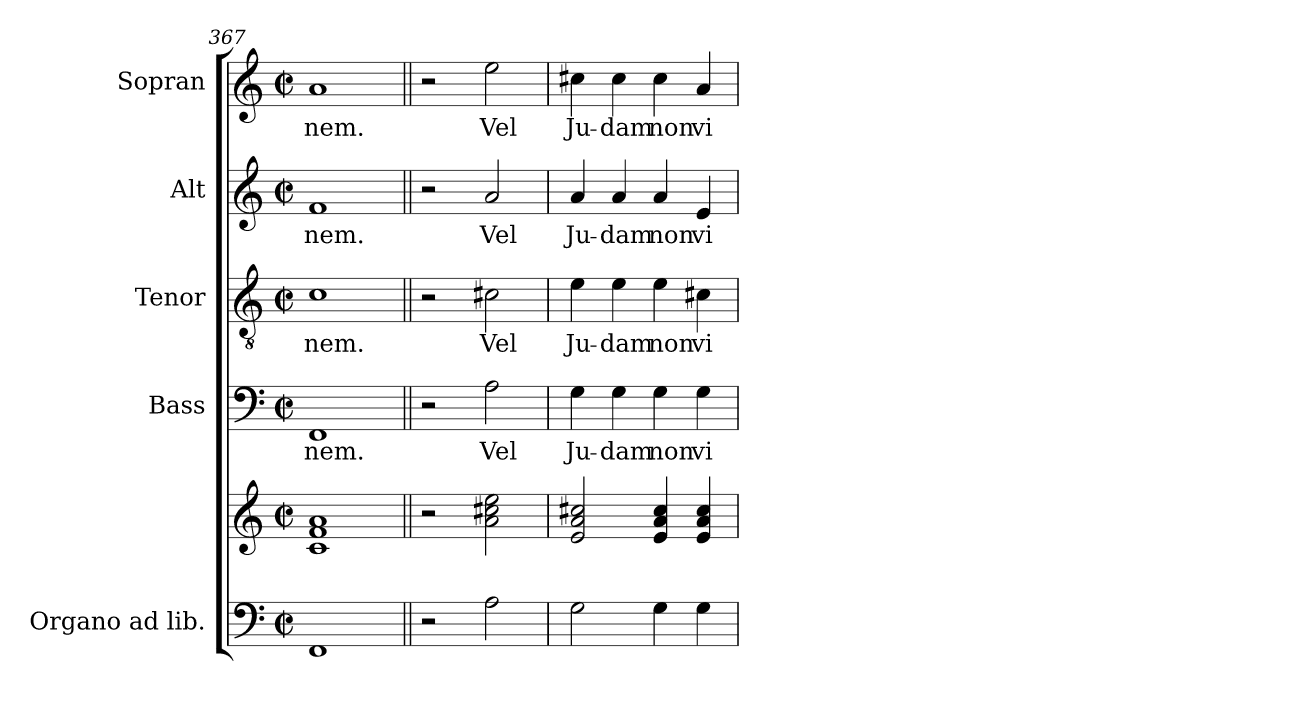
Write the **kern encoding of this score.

**kern	**kern	**kern	**text	**kern	**text	**kern	**text	**kern	**text
*part5	*part5	*part4	*part4	*part3	*part3	*part2	*part2	*part1	*part1
*staff6	*staff5	*staff4	*staff4	*staff3	*staff3	*staff2	*staff2	*staff1	*staff1
*I"Organo ad lib.	*	*I"Bass	*	*I"Tenor	*	*I"Alt	*	*I"Sopran	*
*	*	*I'B.	*	*I'T.	*	*I'A.	*	*I'S.	*
!!LO:PB:g=z
*clefF4	*clefG2	*clefF4	*	*clefGv2	*	*clefG2	*	*clefG2	*
*k[]	*k[]	*k[]	*	*k[]	*	*k[]	*	*k[]	*
*C:	*C:	*C:	*	*C:	*	*C:	*	*C:	*
*M2/2	*M2/2	*M2/2	*	*M2/2	*	*M2/2	*	*M2/2	*
*met(c|)	*met(c|)	*met(c|)	*	*met(c|)	*	*met(c|)	*	*met(c|)	*
=367	=367	=367	=367	=367	=367	=367	=367	=367	=367
!	!	!	!LO:LY:b	!	!LO:LY:b	!	!LO:LY:b	!	!LO:LY:b
1FF	1c 1f 1a	1FF	-nem.	1c	-nem.	1f	-nem.	1a	-nem.
=368||	=368||	=368||	=368||	=368||	=368||	=368||	=368||	=368||	=368||
2r	2r	2r	.	2r	.	2r	.	2r	.
!	!	!	!LO:LY:b	!	!LO:LY:b	!	!LO:LY:b	!	!LO:LY:b
2A\	2a\ 2cc#X\ 2ee\	2A\	Vel	2c#X\	Vel	2a/	Vel	2ee\	Vel
=369	=369	=369	=369	=369	=369	=369	=369	=369	=369
!	!	!	!LO:LY:b	!	!LO:LY:b	!	!LO:LY:b	!	!LO:LY:b
2G\	2e/ 2a/ 2cc#X/	4G\	Ju-	4e\	Ju-	4a/	Ju-	4cc#X\	Ju-
!	!	!	!LO:LY:b	!	!LO:LY:b	!	!LO:LY:b	!	!LO:LY:b
.	.	4G\	-dam	4e\	-dam	4a/	-dam	4cc#\	-dam
!	!	!	!LO:LY:b	!	!LO:LY:b	!	!LO:LY:b	!	!LO:LY:b
4G\	4e/ 4a/ 4cc#/	4G\	non	4e\	non	4a/	non	4cc#\	non
!	!	!	!LO:LY:b	!	!LO:LY:b	!	!LO:LY:b	!	!LO:LY:b
4G\	4e/ 4a/ 4cc#/	4G\	vi-	4c#X\	vi-	4e/	vi-	4a/	vi-
=	=	=	=	=	=	=	=	=	=
*-	*-	*-	*-	*-	*-	*-	*-	*-	*-
